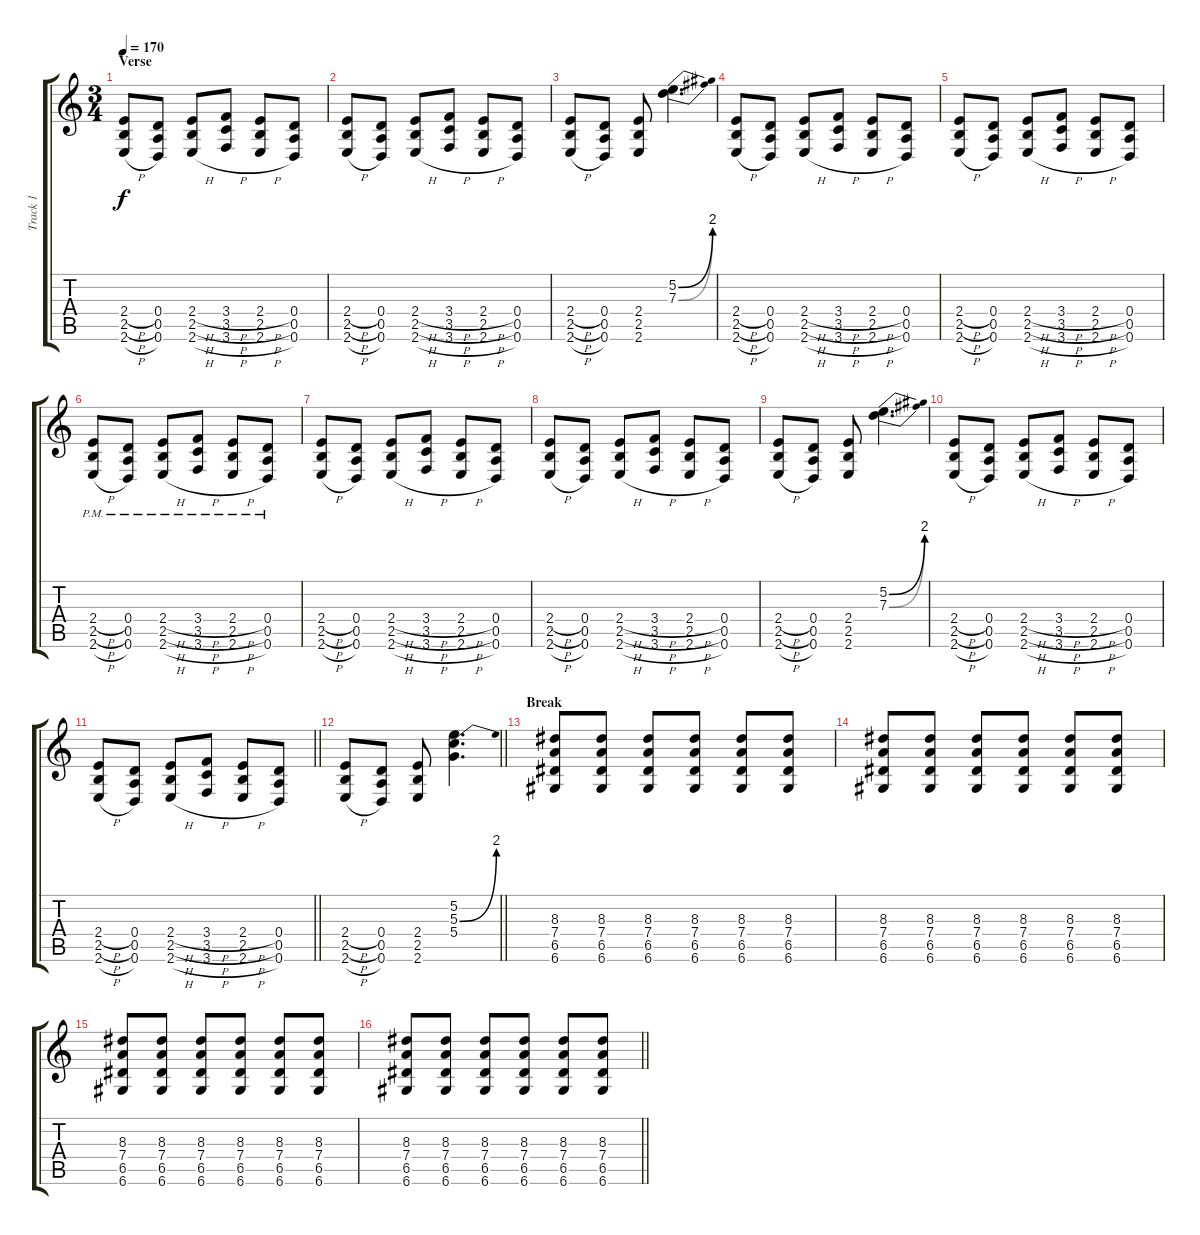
\track ("Track 1" "Track 1") {instrument distortionguitar}
\staff {score tabs}
\tuning (E4 B3 G3 D3 A2 D2) {hide}
\ts (3 4)
\section ("" "Verse")
\tempo 170
\clef g2
\ks c
(2.4{h} 2.5{h} 2.6{h}).8{dy f} (0.4 0.5 0.6).8 (2.4{h} 2.5{h} 2.6{h}).8 (3.4{h} 3.5{h} 3.6{h}).8 (2.4{h} 2.5{h} 2.6{h}).8 (0.4 0.5 0.6).8 |
(2.4{h} 2.5{h} 2.6{h}).8 (0.4 0.5 0.6).8 (2.4{h} 2.5{h} 2.6{h}).8 (3.4{h} 3.5{h} 3.6{h}).8 (2.4{h} 2.5{h} 2.6{h}).8 (0.4 0.5 0.6).8 |
(2.4{h} 2.5{h} 2.6{h}).8 (0.4 0.5 0.6).8 (2.4 2.5 2.6).8 (5.2{be (bend 0 0 60 8)} 7.3{be (bend 0 0 60 8)}).4{d} |
(2.4{h} 2.5{h} 2.6{h}).8 (0.4 0.5 0.6).8 (2.4{h} 2.5{h} 2.6{h}).8 (3.4{h} 3.5{h} 3.6{h}).8 (2.4{h} 2.5{h} 2.6{h}).8 (0.4 0.5 0.6).8 |
(2.4{h} 2.5{h} 2.6{h}).8 (0.4 0.5 0.6).8 (2.4{h} 2.5{h} 2.6{h}).8 (3.4{h} 3.5{h} 3.6{h}).8 (2.4{h} 2.5{h} 2.6{h}).8 (0.4 0.5 0.6).8 |
(2.4{h pm} 2.5{h pm} 2.6{h pm}).8 (0.4{pm} 0.5{pm} 0.6{pm}).8 (2.4{h pm} 2.5{h pm} 2.6{h pm}).8 (3.4{h pm} 3.5{h pm} 3.6{h pm}).8 (2.4{h pm} 2.5{h pm} 2.6{h pm}).8 (0.4{pm} 0.5{pm} 0.6{pm}).8 |
(2.4{h} 2.5{h} 2.6{h}).8 (0.4 0.5 0.6).8 (2.4{h} 2.5{h} 2.6{h}).8 (3.4{h} 3.5{h} 3.6{h}).8 (2.4{h} 2.5{h} 2.6{h}).8 (0.4 0.5 0.6).8 |
(2.4{h} 2.5{h} 2.6{h}).8 (0.4 0.5 0.6).8 (2.4{h} 2.5{h} 2.6{h}).8 (3.4{h} 3.5{h} 3.6{h}).8 (2.4{h} 2.5{h} 2.6{h}).8 (0.4 0.5 0.6).8 |
(2.4{h} 2.5{h} 2.6{h}).8 (0.4 0.5 0.6).8 (2.4 2.5 2.6).8 (5.2{be (bend 0 0 60 8)} 7.3{be (bend 0 0 60 8)}).4{d} |
(2.4{h} 2.5{h} 2.6{h}).8 (0.4 0.5 0.6).8 (2.4{h} 2.5{h} 2.6{h}).8 (3.4{h} 3.5{h} 3.6{h}).8 (2.4{h} 2.5{h} 2.6{h}).8 (0.4 0.5 0.6).8 |
\barLineRight lightlight
(2.4{h} 2.5{h} 2.6{h}).8 (0.4 0.5 0.6).8 (2.4{h} 2.5{h} 2.6{h}).8 (3.4{h} 3.5{h} 3.6{h}).8 (2.4{h} 2.5{h} 2.6{h}).8 (0.4 0.5 0.6).8 |
\barLineRight lightlight
(2.4{h} 2.5{h} 2.6{h}).8 (0.4 0.5 0.6).8 (2.4 2.5 2.6).8 (5.2 5.3{be (bend 0 0 60 8)} 5.4).4{d} |
\section ("" "Break")
(8.3 7.4 6.5 6.6).8 (8.3 7.4 6.5 6.6).8 (8.3 7.4 6.5 6.6).8 (8.3 7.4 6.5 6.6).8 (8.3 7.4 6.5 6.6).8 (8.3 7.4 6.5 6.6).8 |
(8.3 7.4 6.5 6.6).8 (8.3 7.4 6.5 6.6).8 (8.3 7.4 6.5 6.6).8 (8.3 7.4 6.5 6.6).8 (8.3 7.4 6.5 6.6).8 (8.3 7.4 6.5 6.6).8 |
(8.3 7.4 6.5 6.6).8 (8.3 7.4 6.5 6.6).8 (8.3 7.4 6.5 6.6).8 (8.3 7.4 6.5 6.6).8 (8.3 7.4 6.5 6.6).8 (8.3 7.4 6.5 6.6).8 |
\barLineRight lightlight
(8.3 7.4 6.5 6.6).8 (8.3 7.4 6.5 6.6).8 (8.3 7.4 6.5 6.6).8 (8.3 7.4 6.5 6.6).8 (8.3 7.4 6.5 6.6).8 (8.3 7.4 6.5 6.6).8
